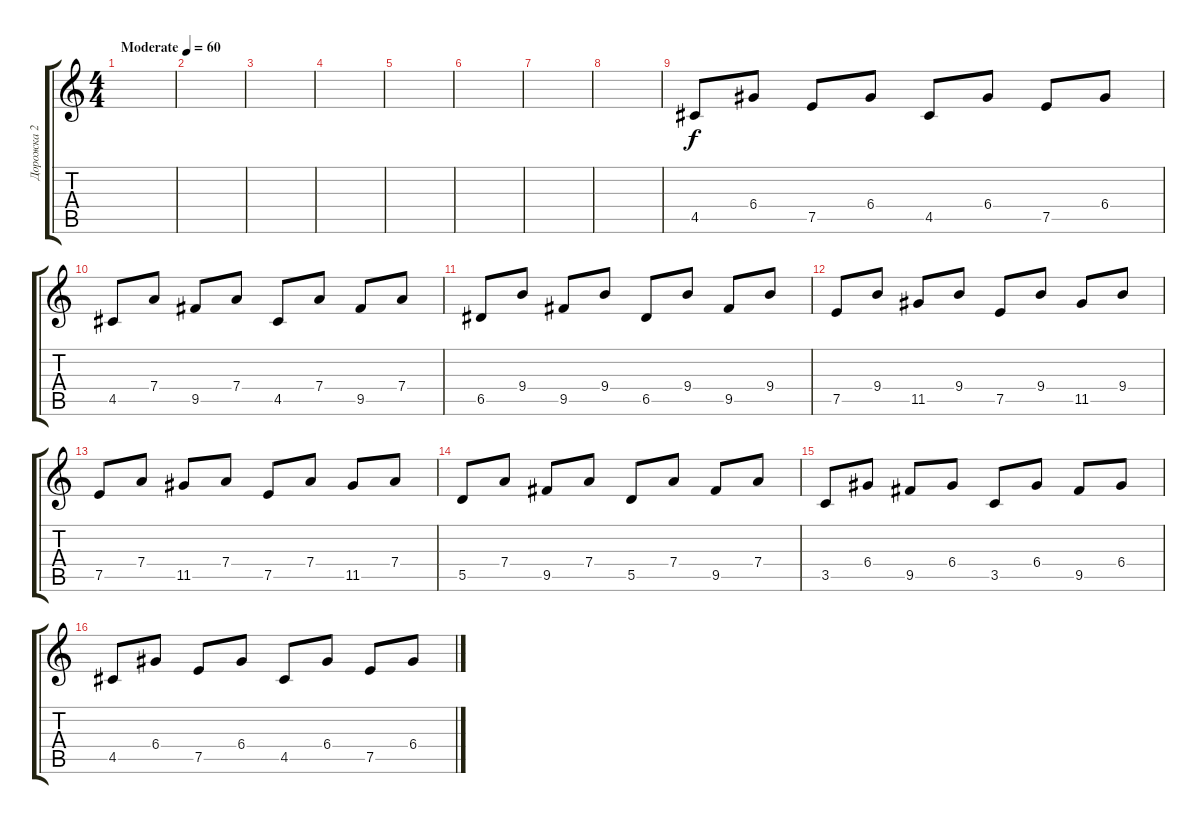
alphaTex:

\track ("Дорожка 2" "Дорожка 2") {instrument acousticguitarsteel}
\staff {score tabs}
\tuning (E4 B3 G3 D3 A2 E2) {hide}
\ts (4 4)
\tempo (60 "Moderate")
\clef g2
\ks c
|
|
|
|
|
|
|
|
4.5.8 6.4.8 7.5.8 6.4.8 4.5.8 6.4.8 7.5.8 6.4.8 |
4.5.8 7.4.8 9.5.8 7.4.8 4.5.8 7.4.8 9.5.8 7.4.8 |
6.5.8 9.4.8 9.5.8 9.4.8 6.5.8 9.4.8 9.5.8 9.4.8 |
7.5.8 9.4.8 11.5.8 9.4.8 7.5.8 9.4.8 11.5.8 9.4.8 |
7.5.8 7.4.8 11.5.8 7.4.8 7.5.8 7.4.8 11.5.8 7.4.8 |
5.5.8 7.4.8 9.5.8 7.4.8 5.5.8 7.4.8 9.5.8 7.4.8 |
3.5.8 6.4.8 9.5.8 6.4.8 3.5.8 6.4.8 9.5.8 6.4.8 |
4.5.8 6.4.8 7.5.8 6.4.8 4.5.8 6.4.8 7.5.8 6.4.8
